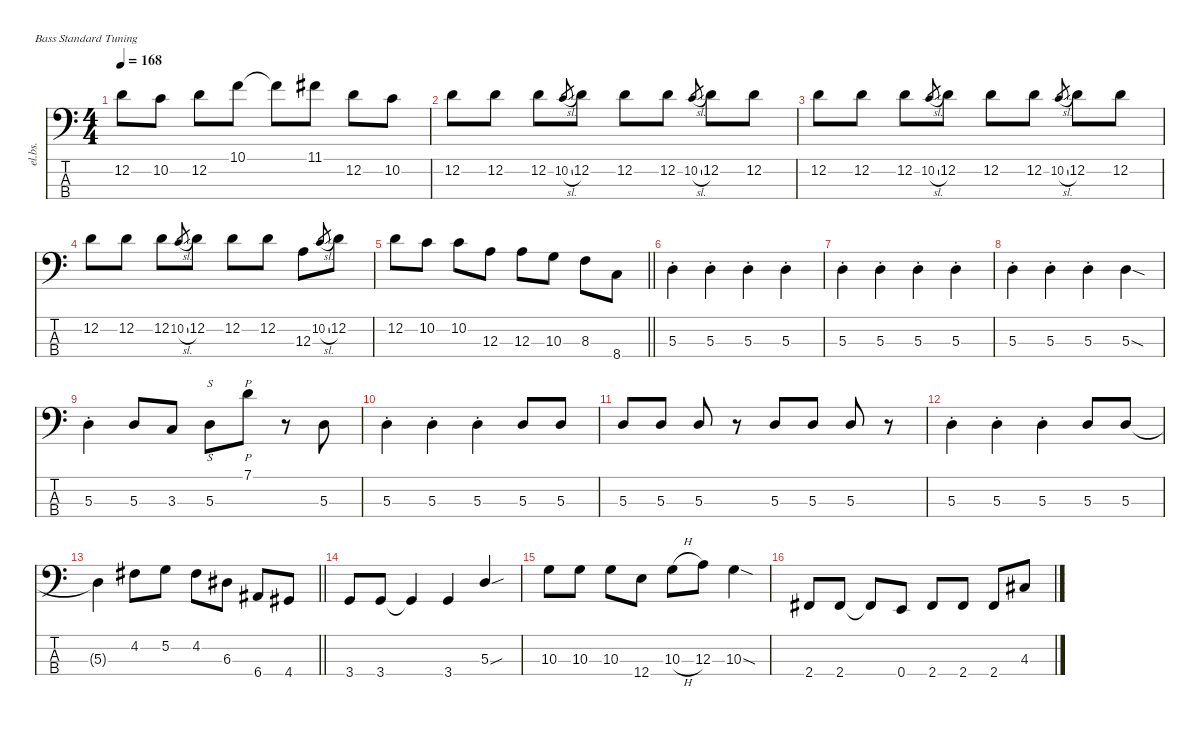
\defaultSystemsLayout 4
\hideDynamics
\bracketExtendMode nobrackets
\track ("Electric Bass" "el.bs.") {mute instrument electricbassfinger}
\staff {score tabs}
\tuning (G2 D2 A1 E1)
\ts (4 4)
\tempo 168
\clef f4
\ks c
12.2.8{dy mf beam Down} 10.2.8{beam Down} 12.2.8{beam Down} 10.1.8{beam Down} 10.1{t}.8{beam Down} 11.1{acc #}.8{beam Down} 12.2.8{beam Down} 10.2.8{beam Down} |
12.2.8{beam Down} 12.2.8{beam Down} 12.2.8{beam Down} 10.2{sl}.8{gr beam Up} 12.2.8{beam Down} 12.2.8{beam Down} 12.2.8{beam Down} 10.2{sl}.8{gr beam Up} 12.2.8{beam Down} 12.2.8{beam Down} |
12.2.8{beam Down} 12.2.8{beam Down} 12.2.8{beam Down} 10.2{sl}.8{gr beam Up} 12.2.8{beam Down} 12.2.8{beam Down} 12.2.8{beam Down} 10.2{sl}.8{gr beam Up} 12.2.8{beam Down} 12.2.8{beam Down} |
12.2.8{beam Down} 12.2.8{beam Down} 12.2.8{beam Down} 10.2{sl}.8{gr beam Up} 12.2.8{beam Down} 12.2.8{beam Down} 12.2.8{beam Down} 12.3.8{beam Down} 10.2{sl}.8{gr beam Up} 12.2.8{beam Down} |
\barLineRight lightlight
12.2.8{beam Down} 10.2.8{beam Down} 10.2.8{beam Down} 12.3.8{beam Down} 12.3.8{beam Down} 10.3.8{beam Down} 8.3.8{beam Down} 8.4.8{beam Down} |
5.3{st}.4{beam Down} 5.3{st}.4{beam Down} 5.3{st}.4{beam Down} 5.3{st}.4{beam Down} |
5.3{st}.4{beam Down} 5.3{st}.4{beam Down} 5.3{st}.4{beam Down} 5.3{st}.4{beam Down} |
5.3{st}.4{beam Down} 5.3{st}.4{beam Down} 5.3{st}.4{beam Down} 5.3{sod}.4{beam Down} |
5.3{st}.4{beam Down} 5.3.8{beam Up} 3.3.8{beam Up} 5.3.8{s beam Down} 7.1.8{p beam Down} r.8{beam Down} 5.3.8{beam Down} |
5.3{st}.4{beam Down} 5.3{st}.4{beam Down} 5.3{st}.4{beam Down} 5.3.8{beam Up} 5.3.8{beam Up} |
5.3.8{beam Up} 5.3.8{beam Up} 5.3.8{beam Up} r.8{beam Down} 5.3.8{beam Up} 5.3.8{beam Up} 5.3.8{beam Up} r.8{beam Down} |
5.3{st}.4{beam Down} 5.3{st}.4{beam Down} 5.3{st}.4{beam Down} 5.3.8{beam Up} 5.3.8{beam Up} |
\barLineRight lightlight
5.3{t}.4{beam Down} 4.2{acc #}.8{beam Down} 5.2.8{beam Down} 4.2{acc #}.8{beam Down} 6.3{acc #}.8{beam Down} 6.4{acc #}.8{beam Up} 4.4{acc #}.8{beam Up} |
3.4.8{beam Up} 3.4.8{beam Up} 3.4{t}.4{beam Up} 3.4.4{beam Up} 5.3{sou}.4{beam Up} |
10.3.8{beam Down} 10.3.8{beam Down} 10.3.8{beam Down} 12.4.8{beam Down} 10.3{h}.8{beam Down} 12.3.8{beam Down} 10.3{sod}.4{beam Down} |
2.4{acc #}.8{beam Up} 2.4{acc #}.8{beam Up} 2.4{t acc #}.8{beam Up} 0.4.8{beam Up} 2.4{acc #}.8{beam Up} 2.4{acc #}.8{beam Up} 2.4{acc #}.8{beam Up} 4.3{acc #}.8{beam Up}
